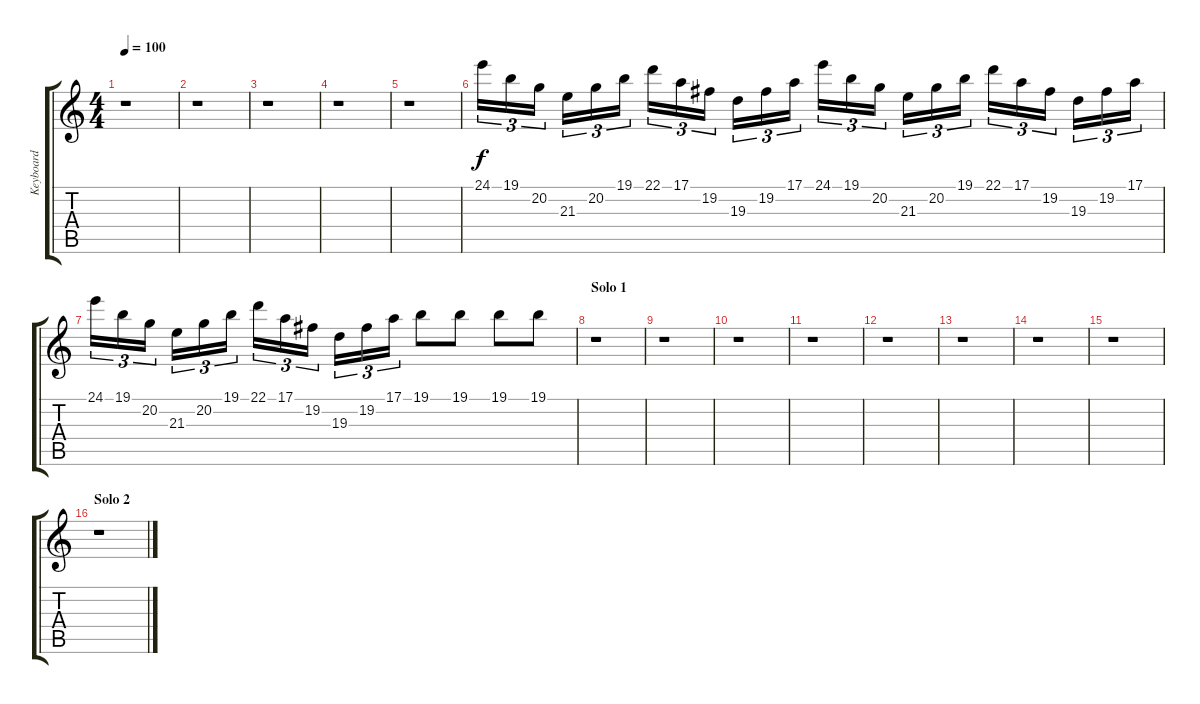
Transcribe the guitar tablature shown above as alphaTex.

\track ("Keyboard" "Keyboard") {instrument lead1square}
\staff {score tabs}
\tuning (E4 B3 G3 D3 A2 E2) {hide}
\ts (4 4)
\tempo 100
\clef g2
\ks c
r.1{dy f} |
\section ("" "")
r.1 |
r.1 |
r.1 |
r.1 |
\section ("" "")
24.1.16{tu (3 2)} 19.1.16{tu (3 2)} 20.2.16{tu (3 2)} 21.3.16{tu (3 2)} 20.2.16{tu (3 2)} 19.1.16{tu (3 2)} 22.1.16{tu (3 2)} 17.1.16{tu (3 2)} 19.2.16{tu (3 2)} 19.3.16{tu (3 2)} 19.2.16{tu (3 2)} 17.1.16{tu (3 2)} 24.1.16{tu (3 2)} 19.1.16{tu (3 2)} 20.2.16{tu (3 2)} 21.3.16{tu (3 2)} 20.2.16{tu (3 2)} 19.1.16{tu (3 2)} 22.1.16{tu (3 2)} 17.1.16{tu (3 2)} 19.2.16{tu (3 2)} 19.3.16{tu (3 2)} 19.2.16{tu (3 2)} 17.1.16{tu (3 2)} |
24.1.16{tu (3 2)} 19.1.16{tu (3 2)} 20.2.16{tu (3 2)} 21.3.16{tu (3 2)} 20.2.16{tu (3 2)} 19.1.16{tu (3 2)} 22.1.16{tu (3 2)} 17.1.16{tu (3 2)} 19.2.16{tu (3 2)} 19.3.16{tu (3 2)} 19.2.16{tu (3 2)} 17.1.16{tu (3 2)} 19.1.8 19.1.8 19.1.8 19.1.8 |
\section ("" "Solo 1")
r.1 |
r.1 |
r.1 |
r.1 |
r.1 |
r.1 |
r.1 |
r.1 |
\section ("" "Solo 2")
r.1
